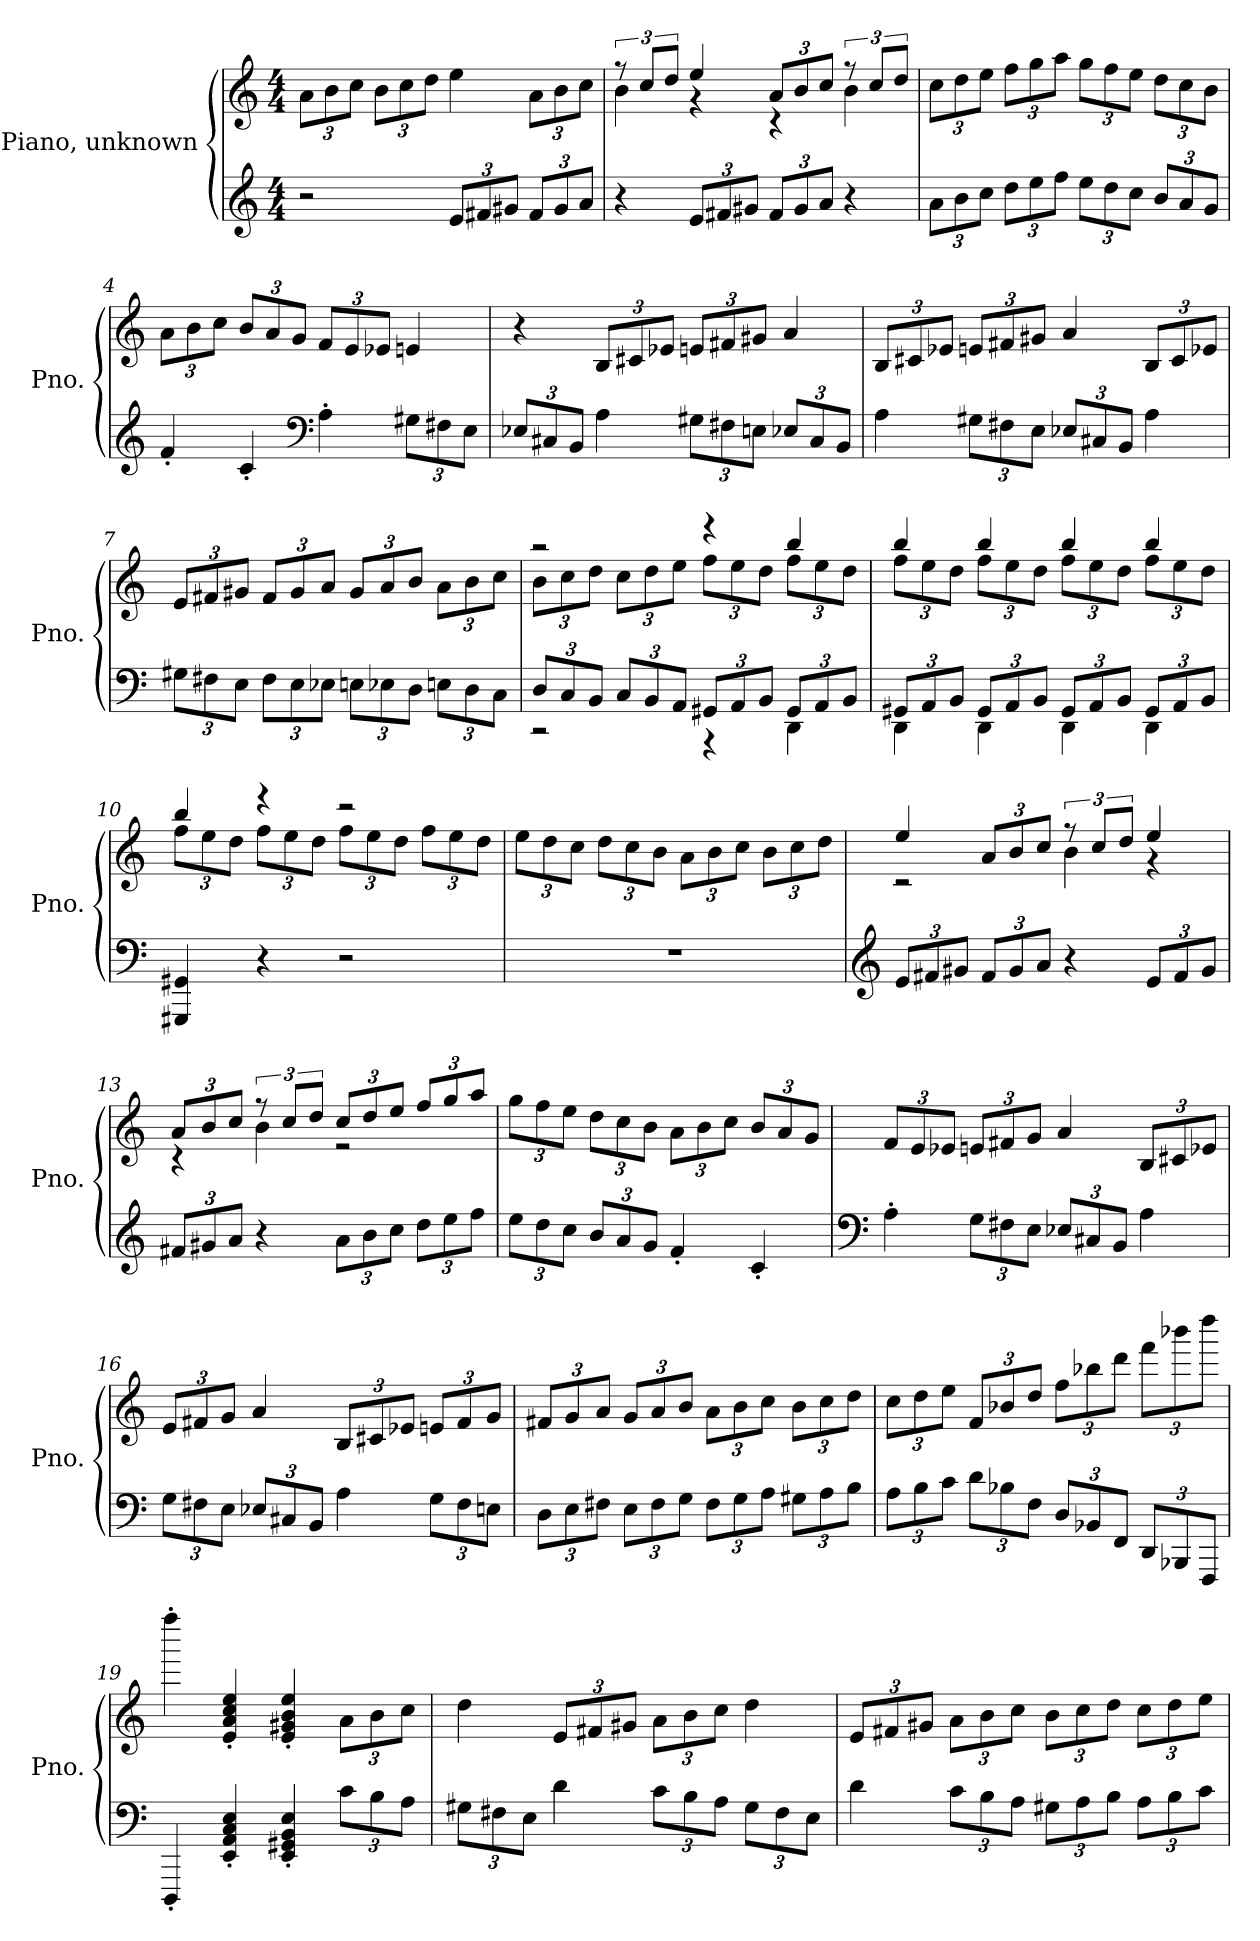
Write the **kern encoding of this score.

**kern	**kern
*part1	*part1
*staff2	*staff1
*I"Piano, unknown	*
*I'Pno.	*
*clefG2	*clefG2
*k[]	*k[]
*M4/4	*M4/4
*MM120	*MM120
*	*Xbrackettup
=1	=1
2r	12a\L
.	12b\
.	12cc\J
.	12b\L
.	12cc\
.	12dd\J
*Xbrackettup	*
12e/L	4ee\
12f#X/	.
12g#X/J	.
12f#/L	12a\L
12g#/	12b\
12a/J	12cc\J
=2	=2
*	*brackettup
*	*^
4r	12r	4b\
.	12cc/L	.
.	12dd/J	.
12e/L	4ee/	4r
12f#X/	.	.
12g#X/J	.	.
*	*Xbrackettup	*
12f#/L	12a/L	4r
12g#/	12b/	.
12a/J	12cc/J	.
*	*brackettup	*
4r	12r	4b\
.	12cc/L	.
.	12dd/J	.
*	*v	*v
=3	=3
*	*Xbrackettup
12a\L	12cc\L
12b\	12dd\
12cc\J	12ee\J
12dd\L	12ff\L
12ee\	12gg\
12ff\J	12aa\J
12ee\L	12gg\L
12dd\	12ff\
12cc\J	12ee\J
12b/L	12dd\L
12a/	12cc\
12g/J	12b\J
!!LO:LB:g=z
=4	=4
4f'/	12a\L
.	12b\
.	12cc\J
4c'/	12b/L
.	12a/
.	12g/J
*clefF4	*
4A'\	12f/L
.	12e/
.	12e-X/J
12G#X\L	4en/
12F#X\	.
12E\J	.
=5	=5
12E-X/L	4r
12C#X/	.
12BB/J	.
4A\	12B/L
.	12c#X/
.	12e-X/J
12G#X\L	12en/L
12F#X\	12f#X/
12En\J	12g#X/J
12E-X/L	4a/
12C#/	.
12BB/J	.
!!LO:LB:g=z
=6	=6
4A\	12B/L
.	12c#X/
.	12e-X/J
12G#X\L	12en/L
12F#X\	12f#X/
12E\J	12g#X/J
12E-X/L	4a/
12C#X/	.
12BB/J	.
4A\	12B/L
.	12c#/
.	12e-X/J
=7	=7
12G#X\L	12e/L
12F#X\	12f#X/
12E\J	12g#X/J
12F#\L	12f#/L
12E\	12g#/
12E-X\J	12a/J
12En\L	12g#/L
12E-X\	12a/
12D\J	12b/J
12En\L	12a\L
12D\	12b\
12C\J	12cc\J
!!LO:LB:g=z
=8	=8
*^	*^
12D/L	2r	2r	12b\L
12C/	.	.	12cc\
12BB/J	.	.	12dd\J
12C/L	.	.	12cc\L
12BB/	.	.	12dd\
12AA/J	.	.	12ee\J
12GG#X/L	4r	4r	12ff\L
12AA/	.	.	12ee\
12BB/J	.	.	12dd\J
12GG#/L	4DD\	4bb/	12ff\L
12AA/	.	.	12ee\
12BB/J	.	.	12dd\J
=9	=9	=9	=9
12GG#X/L	4DD\	4bb/	12ff\L
12AA/	.	.	12ee\
12BB/J	.	.	12dd\J
12GG#/L	4DD\	4bb/	12ff\L
12AA/	.	.	12ee\
12BB/J	.	.	12dd\J
12GG#/L	4DD\	4bb/	12ff\L
12AA/	.	.	12ee\
12BB/J	.	.	12dd\J
12GG#/L	4DD\	4bb/	12ff\L
12AA/	.	.	12ee\
12BB/J	.	.	12dd\J
*v	*v	*	*
=10	=10	=10
4GGG#X/ 4GG#X/	4bb/	12ff\L
.	.	12ee\
.	.	12dd\J
4r	4r	12ff\L
.	.	12ee\
.	.	12dd\J
2r	2r	12ff\L
.	.	12ee\
.	.	12dd\J
.	.	12ff\L
.	.	12ee\
.	.	12dd\J
*	*v	*v
!!LO:LB:g=z
=11	=11
1r	12ee\L
.	12dd\
.	12cc\J
.	12dd\L
.	12cc\
.	12b\J
.	12a\L
.	12b\
.	12cc\J
.	12b\L
.	12cc\
.	12dd\J
=12	=12
*clefG2	*
*	*^
12e/L	4ee/	2r
12f#X/	.	.
12g#X/J	.	.
12f#/L	12a/L	.
12g#/	12b/	.
12a/J	12cc/J	.
*	*brackettup	*
4r	12r	4b\
.	12cc/L	.
.	12dd/J	.
12e/L	4ee/	4r
12f#/	.	.
12g#/J	.	.
=13	=13	=13
*	*Xbrackettup	*
12f#X/L	12a/L	4r
12g#X/	12b/	.
12a/J	12cc/J	.
*	*brackettup	*
4r	12r	4b\
.	12cc/L	.
.	12dd/J	.
*	*Xbrackettup	*
12a\L	12cc/L	2r
12b\	12dd/	.
12cc\J	12ee/J	.
12dd\L	12ff/L	.
12ee\	12gg/	.
12ff\J	12aa/J	.
*	*v	*v
!!LO:LB:g=z
=14	=14
12ee\L	12gg\L
12dd\	12ff\
12cc\J	12ee\J
12b/L	12dd\L
12a/	12cc\
12g/J	12b\J
4f'/	12a\L
.	12b\
.	12cc\J
4c'/	12b/L
.	12a/
.	12g/J
=15	=15
*clefF4	*
4A'\	12f/L
.	12e/
.	12e-X/J
12G\L	12en/L
12F#X\	12f#X/
12E\J	12g/J
12E-X/L	4a/
12C#X/	.
12BB/J	.
4A\	12B/L
.	12c#X/
.	12e-X/J
!!LO:PB:g=z
=16	=16
12G\L	12e/L
12F#X\	12f#X/
12E\J	12g/J
12E-X/L	4a/
12C#X/	.
12BB/J	.
4A\	12B/L
.	12c#X/
.	12e-X/J
12G\L	12en/L
12F#\	12f#/
12En\J	12g/J
=17	=17
12D\L	12f#X/L
12E\	12g/
12F#X\J	12a/J
12E\L	12g/L
12F#\	12a/
12G\J	12b/J
12F#\L	12a\L
12G\	12b\
12A\J	12cc\J
12G#X\L	12b\L
12A\	12cc\
12B\J	12dd\J
!!LO:LB:g=z
=18	=18
12A\L	12cc\L
12B\	12dd\
12c\J	12ee\J
12d\L	12f/L
12B-X\	12b-X/
12F\J	12dd/J
12D/L	12ff\L
12BB-X/	12bb-X\
12FF/J	12ddd\J
12DD/L	12fff\L
12BBB-X/	12bbb-X\
12FFF/J	12dddd\J
=19	=19
4DDD'/	4ffff'\
4EE/' 4AA/' 4C/' 4E/'	4e/' 4a/' 4cc/' 4ee/'
4EE/' 4GG#X/' 4BB/' 4E/'	4e/' 4g#X/' 4b/' 4ee/'
12c\L	12a\L
12B\	12b\
12A\J	12cc\J
=20	=20
12G#X\L	4dd\
12F#X\	.
12E\J	.
4d\	12e/L
.	12f#X/
.	12g#X/J
12c\L	12a\L
12B\	12b\
12A\J	12cc\J
12G#\L	4dd\
12F#\	.
12E\J	.
!!LO:LB:g=z
=21	=21
4d\	12e/L
.	12f#X/
.	12g#X/J
12c\L	12a\L
12B\	12b\
12A\J	12cc\J
12G#X\L	12b\L
12A\	12cc\
12B\J	12dd\J
12A\L	12cc\L
12B\	12dd\
12c\J	12ee\J
=	=
*-	*-
